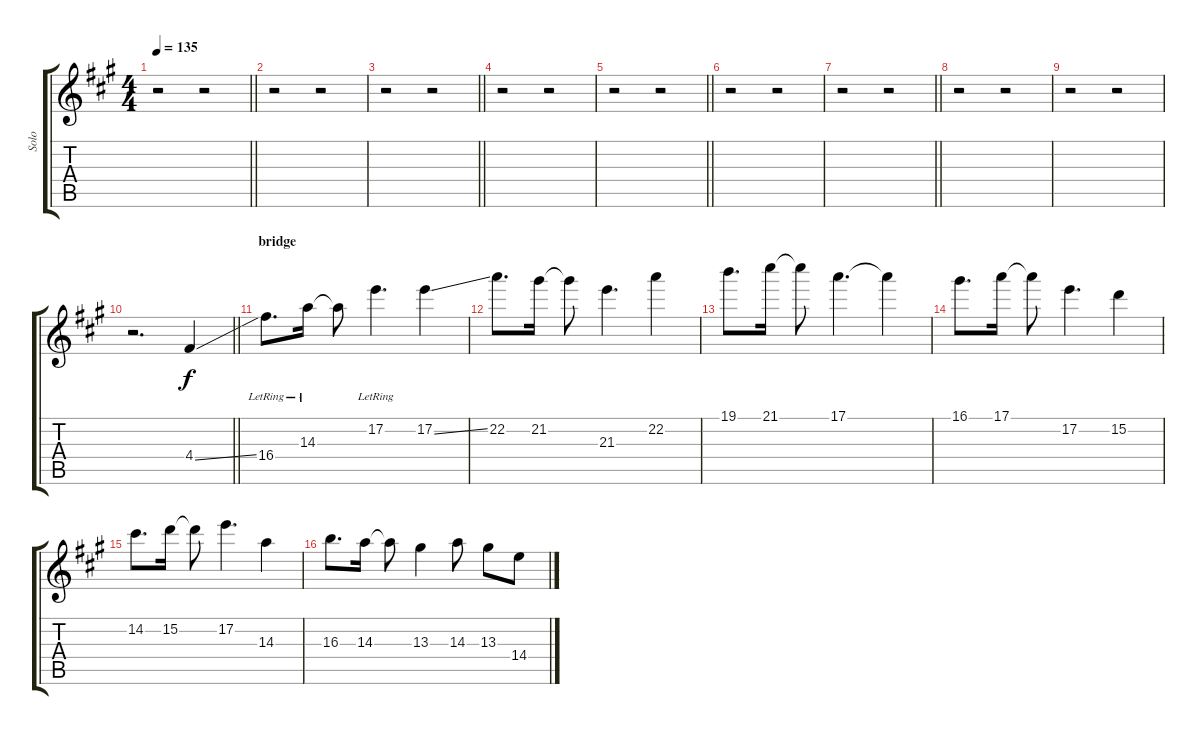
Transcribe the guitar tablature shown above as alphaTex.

\track ("Solo" "Solo") {instrument overdrivenguitar}
\staff {score tabs}
\tuning (E4 B3 G3 D3 A2 D2) {hide}
\ts (4 4)
\tempo 135
\clef g2
\barLineRight lightlight
\ks a
r.2{dy f} r.2 |
r.2 r.2 |
\barLineRight lightlight
r.2 r.2 |
r.2 r.2 |
\barLineRight lightlight
r.2 r.2 |
r.2 r.2 |
\barLineRight lightlight
r.2 r.2 |
r.2 r.2 |
r.2 r.2 |
\barLineRight lightlight
r.2{d} 4.4{ss}.4 |
\section ("" "bridge")
16.4{lr}.8{d} 14.3{lr}.16 14.3{t}.8 17.2{lr}.4{d} 17.2{ss}.4 |
22.2.8{d} 21.2.16 21.2{t}.8 21.3.4{d} 22.2.4 |
19.1.8{d} 21.1.16 21.1{t}.8 17.1.4{d} 17.1{t}.4 |
16.1.8{d} 17.1.16 17.1{t}.8 17.2.4{d} 15.2.4 |
14.2.8{d} 15.2.16 15.2{t}.8 17.2.4{d} 14.3.4 |
16.3.8{d} 14.3.16 14.3{t}.8 13.3.4 14.3.8 13.3.8 14.4.8
